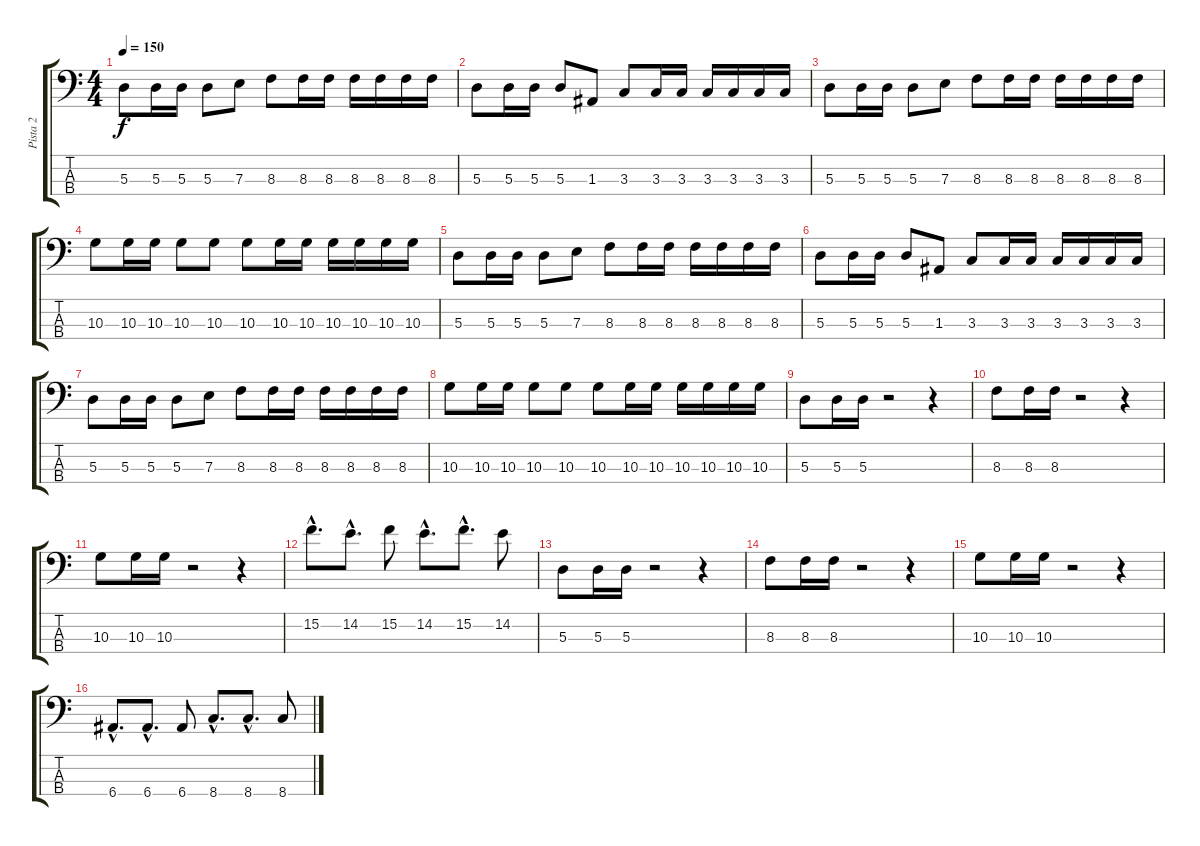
\track ("Pista 2" "Pista 2") {instrument electricbassfinger}
\staff {score tabs}
\tuning (G2 D2 A1 E1) {hide}
\ts (4 4)
\tempo 150
\clef f4
\ks c
5.3.8{dy f} 5.3.16 5.3.16 5.3.8 7.3.8 8.3.8 8.3.16 8.3.16 8.3.16 8.3.16 8.3.16 8.3.16 |
5.3.8 5.3.16 5.3.16 5.3.8 1.3.8 3.3.8 3.3.16 3.3.16 3.3.16 3.3.16 3.3.16 3.3.16 |
5.3.8 5.3.16 5.3.16 5.3.8 7.3.8 8.3.8 8.3.16 8.3.16 8.3.16 8.3.16 8.3.16 8.3.16 |
10.3.8 10.3.16 10.3.16 10.3.8 10.3.8 10.3.8 10.3.16 10.3.16 10.3.16 10.3.16 10.3.16 10.3.16 |
5.3.8 5.3.16 5.3.16 5.3.8 7.3.8 8.3.8 8.3.16 8.3.16 8.3.16 8.3.16 8.3.16 8.3.16 |
5.3.8 5.3.16 5.3.16 5.3.8 1.3.8 3.3.8 3.3.16 3.3.16 3.3.16 3.3.16 3.3.16 3.3.16 |
5.3.8 5.3.16 5.3.16 5.3.8 7.3.8 8.3.8 8.3.16 8.3.16 8.3.16 8.3.16 8.3.16 8.3.16 |
10.3.8 10.3.16 10.3.16 10.3.8 10.3.8 10.3.8 10.3.16 10.3.16 10.3.16 10.3.16 10.3.16 10.3.16 |
5.3.8 5.3.16 5.3.16 r.2 r.4 |
8.3.8 8.3.16 8.3.16 r.2 r.4 |
10.3.8 10.3.16 10.3.16 r.2 r.4 |
15.2{hac}.8{d} 14.2{hac}.8{d} 15.2.8 14.2{hac}.8{d} 15.2{hac}.8{d} 14.2.8 |
5.3.8 5.3.16 5.3.16 r.2 r.4 |
8.3.8 8.3.16 8.3.16 r.2 r.4 |
10.3.8 10.3.16 10.3.16 r.2 r.4 |
6.4{hac}.8{d} 6.4{hac}.8{d} 6.4.8 8.4{hac}.8{d} 8.4{hac}.8{d} 8.4.8
